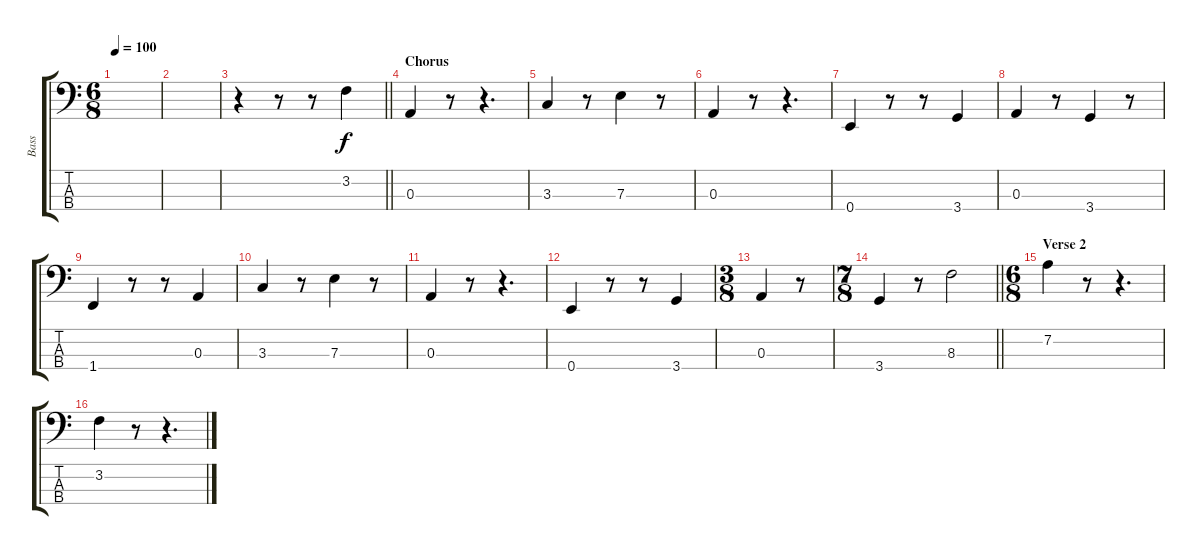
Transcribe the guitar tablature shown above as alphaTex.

\track ("Bass" "Bass") {instrument electricbassfinger}
\staff {score tabs}
\tuning (G2 D2 A1 E1) {hide}
\ts (6 8)
\tempo 100
\clef f4
\ks c
|
|
\barLineRight lightlight
r.4 r.8 r.8 3.2.4 |
\section ("" "Chorus")
0.3.4 r.8 r.4{d} |
3.3.4 r.8 7.3.4 r.8 |
0.3.4 r.8 r.4{d} |
0.4.4 r.8 r.8 3.4.4 |
0.3.4 r.8 3.4.4 r.8 |
1.4.4 r.8 r.8 0.3.4 |
3.3.4 r.8 7.3.4 r.8 |
0.3.4 r.8 r.4{d} |
0.4.4 r.8 r.8 3.4.4 |
\ts (3 8)
0.3.4 r.8 |
\ts (7 8)
\barLineRight lightlight
3.4.4 r.8 8.3.2 |
\ts (6 8)
\section ("" "Verse 2")
7.2.4 r.8 r.4{d} |
3.2.4 r.8 r.4{d}
